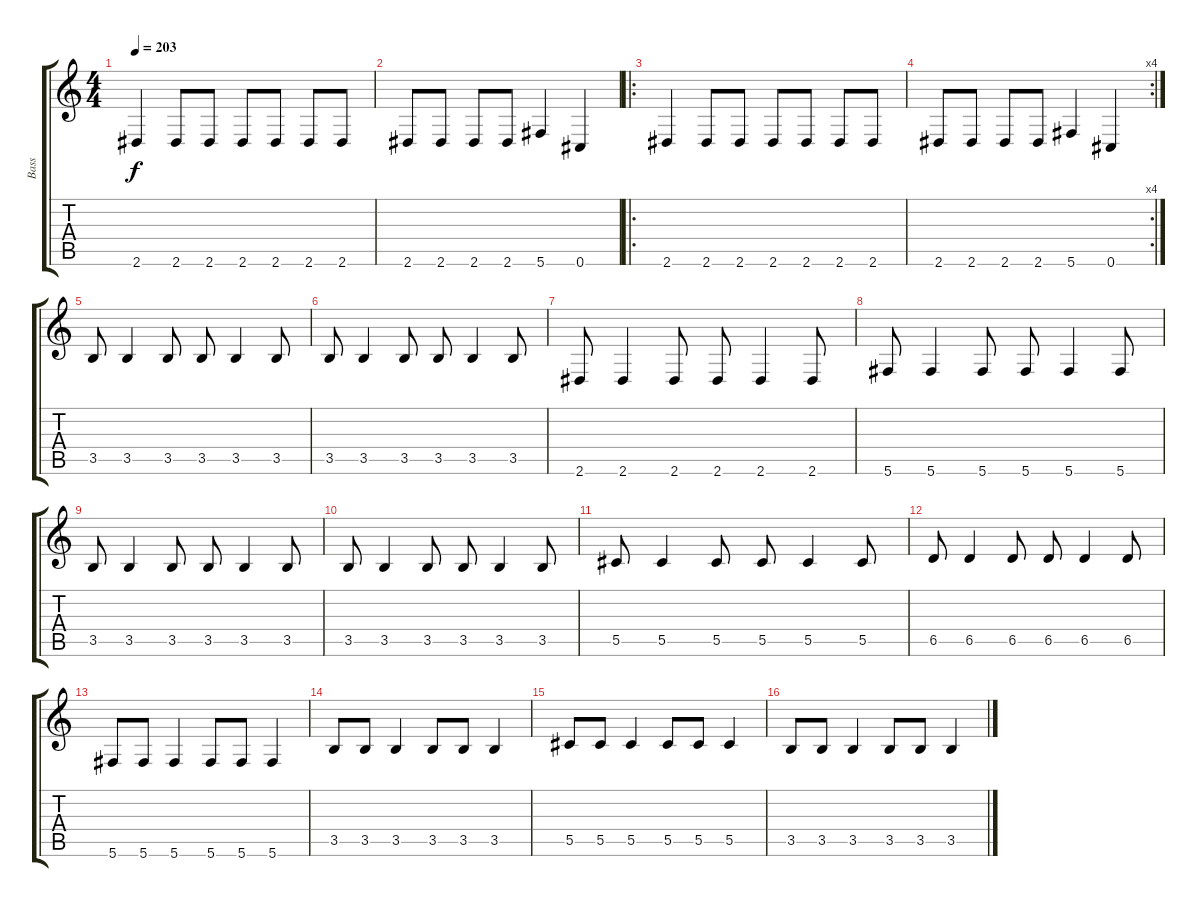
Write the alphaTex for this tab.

\track ("Bass" "Bass") {instrument electricbasspick}
\staff {score tabs}
\tuning (Eb4 Bb3 Gb3 Db3 Ab2 Db2) {hide}
\ts (4 4)
\tempo 203
\clef g2
\ks c
2.6.4{dy f} 2.6.8 2.6.8 2.6.8 2.6.8 2.6.8 2.6.8 |
2.6.8 2.6.8 2.6.8 2.6.8 5.6.4 0.6.4 |
\ro
2.6.4 2.6.8 2.6.8 2.6.8 2.6.8 2.6.8 2.6.8 |
\rc 4
2.6.8 2.6.8 2.6.8 2.6.8 5.6.4 0.6.4 |
3.5.8 3.5.4 3.5.8 3.5.8 3.5.4 3.5.8 |
3.5.8 3.5.4 3.5.8 3.5.8 3.5.4 3.5.8 |
2.6.8 2.6.4 2.6.8 2.6.8 2.6.4 2.6.8 |
5.6.8 5.6.4 5.6.8 5.6.8 5.6.4 5.6.8 |
3.5.8 3.5.4 3.5.8 3.5.8 3.5.4 3.5.8 |
3.5.8 3.5.4 3.5.8 3.5.8 3.5.4 3.5.8 |
5.5.8 5.5.4 5.5.8 5.5.8 5.5.4 5.5.8 |
6.5.8 6.5.4 6.5.8 6.5.8 6.5.4 6.5.8 |
5.6.8 5.6.8 5.6.4 5.6.8 5.6.8 5.6.4 |
3.5.8 3.5.8 3.5.4 3.5.8 3.5.8 3.5.4 |
5.5.8 5.5.8 5.5.4 5.5.8 5.5.8 5.5.4 |
3.5.8 3.5.8 3.5.4 3.5.8 3.5.8 3.5.4
